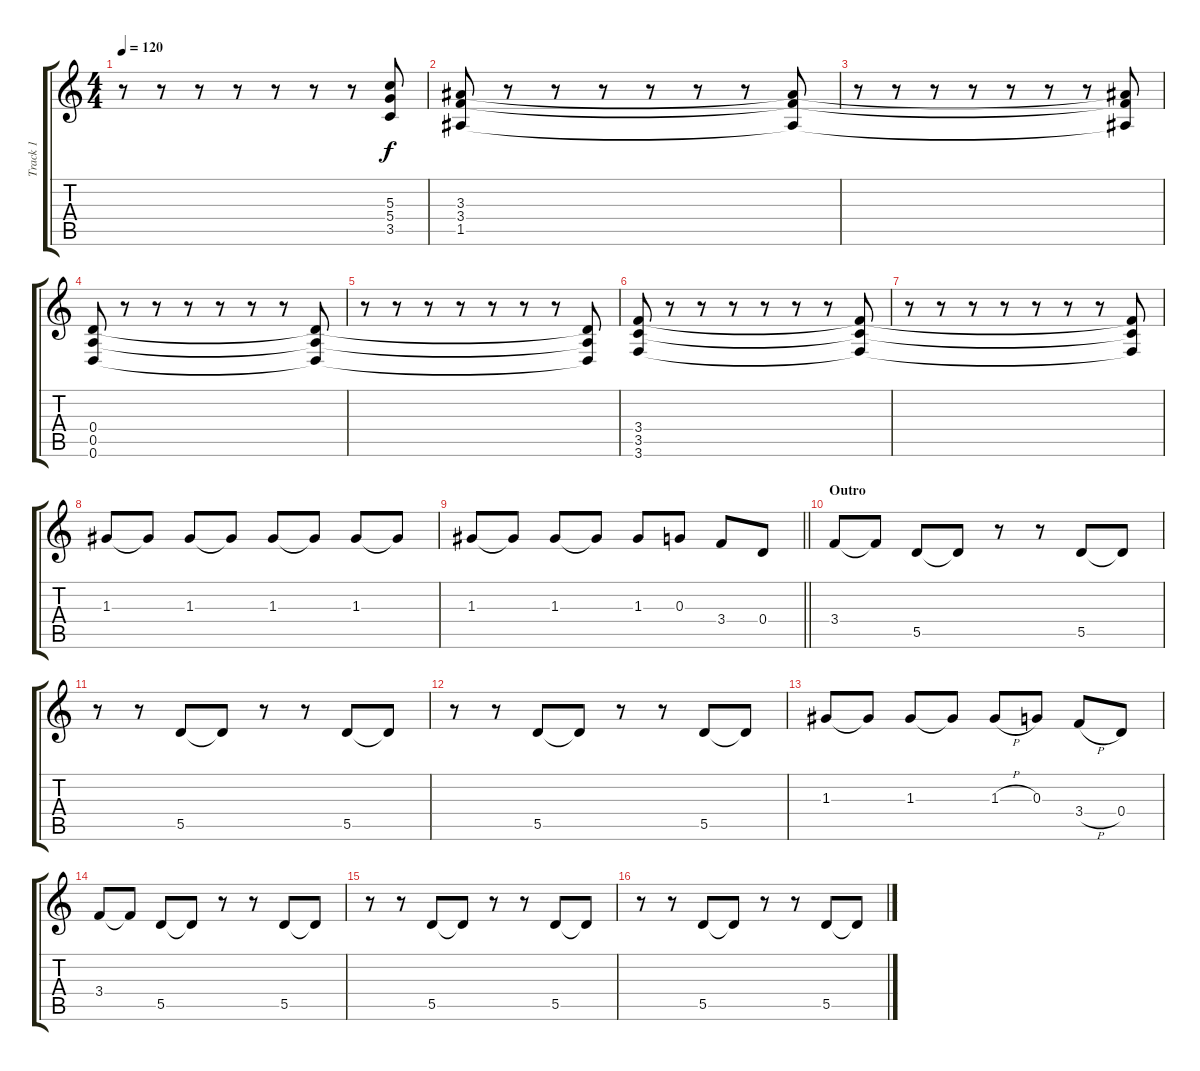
\track ("Track 1" "Track 1") {instrument distortionguitar}
\staff {score tabs}
\tuning (E4 B3 G3 D3 A2 D2) {hide}
\ts (4 4)
\tempo 120
\clef g2
\ks c
r.8{dy f} r.8 r.8 r.8 r.8 r.8 r.8 (5.3{t} 5.4{t} 3.5{t}).8 |
(3.3 3.4 1.5).8 r.8 r.8 r.8 r.8 r.8 r.8 (3.3{t} 3.4{t} 1.5{t}).8 |
r.8 r.8 r.8 r.8 r.8 r.8 r.8 (3.3{t} 3.4{t} 1.5{t}).8 |
(0.4 0.5 0.6).8 r.8 r.8 r.8 r.8 r.8 r.8 (0.4{t} 0.5{t} 0.6{t}).8 |
r.8 r.8 r.8 r.8 r.8 r.8 r.8 (0.4{t} 0.5{t} 0.6{t}).8 |
(3.4 3.5 3.6).8 r.8 r.8 r.8 r.8 r.8 r.8 (3.4{t} 3.5{t} 3.6{t}).8 |
r.8 r.8 r.8 r.8 r.8 r.8 r.8 (3.4{t} 3.5{t} 3.6{t}).8 |
1.3.8 1.3{t}.8 1.3.8 1.3{t}.8 1.3.8 1.3{t}.8 1.3.8 1.3{t}.8 |
\barLineRight lightlight
1.3.8 1.3{t}.8 1.3.8 1.3{t}.8 1.3.8 0.3.8 3.4.8 0.4.8 |
\section ("" "Outro")
3.4.8 3.4{t}.8 5.5.8 5.5{t}.8 r.8 r.8 5.5.8 5.5{t}.8 |
r.8 r.8 5.5.8 5.5{t}.8 r.8 r.8 5.5.8 5.5{t}.8 |
r.8 r.8 5.5.8 5.5{t}.8 r.8 r.8 5.5.8 5.5{t}.8 |
1.3.8 1.3{t}.8 1.3.8 1.3{t}.8 1.3{h}.8 0.3.8 3.4{h}.8 0.4.8 |
3.4.8 3.4{t}.8 5.5.8 5.5{t}.8 r.8 r.8 5.5.8 5.5{t}.8 |
r.8 r.8 5.5.8 5.5{t}.8 r.8 r.8 5.5.8 5.5{t}.8 |
r.8 r.8 5.5.8 5.5{t}.8 r.8 r.8 5.5.8 5.5{t}.8
